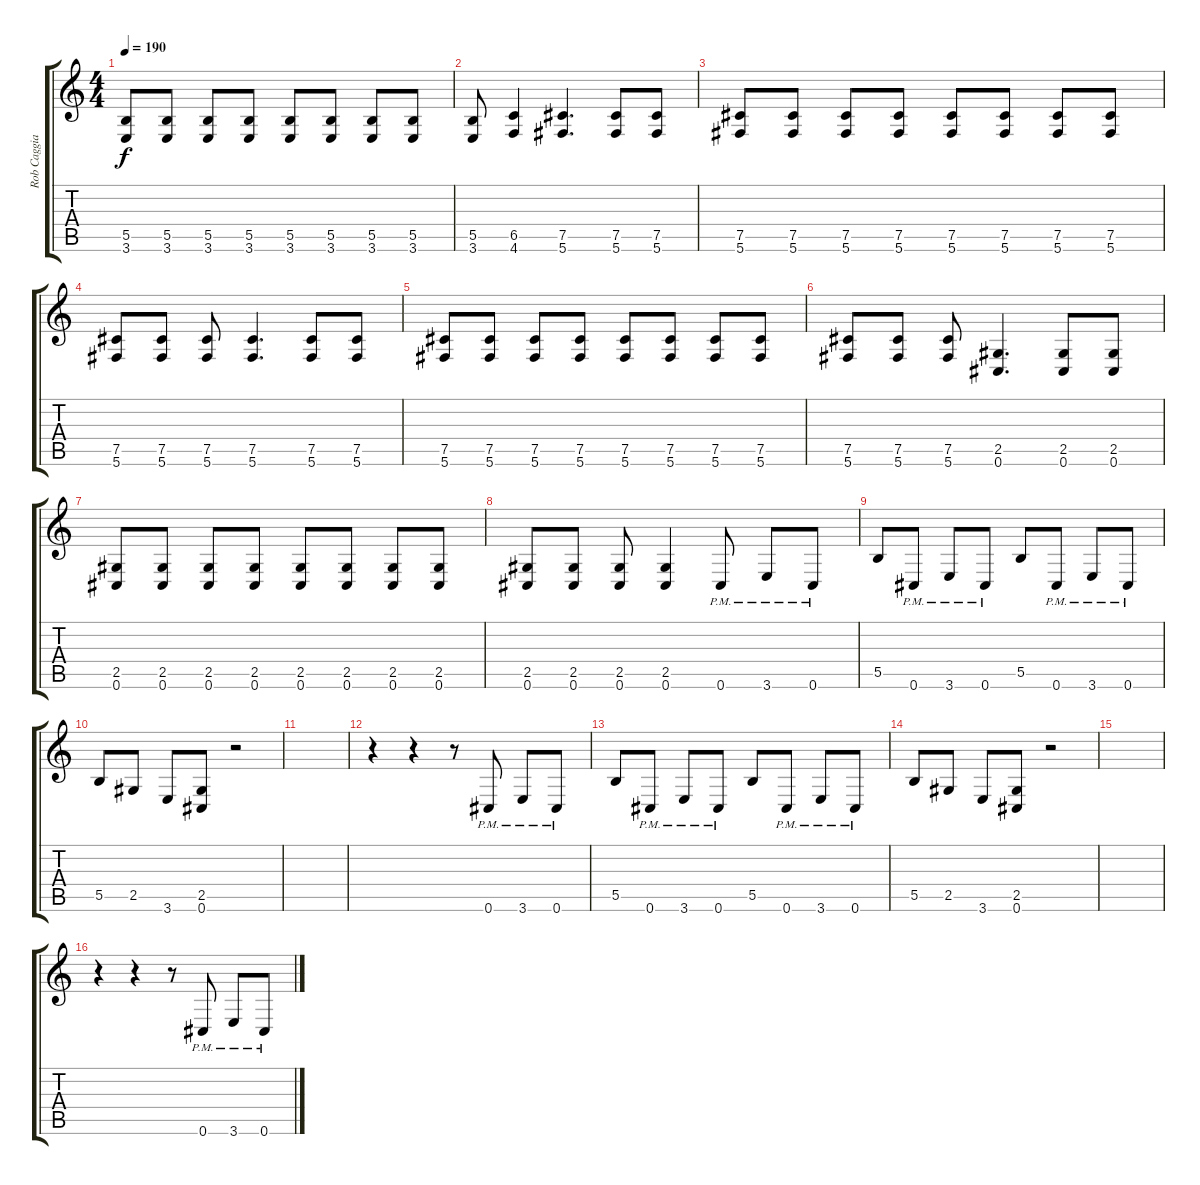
\track ("Rob Caggiano" "Rob Caggia") {instrument distortionguitar}
\staff {score tabs}
\tuning (Db4 Ab3 E3 B2 Gb2 Db2) {hide}
\ts (4 4)
\tempo 190
\clef g2
\ks c
(5.5 3.6).8{dy f} (5.5 3.6).8 (5.5 3.6).8 (5.5 3.6).8 (5.5 3.6).8 (5.5 3.6).8 (5.5 3.6).8 (5.5 3.6).8 |
(5.5 3.6).8 (6.5 4.6).4 (7.5 5.6).4{d} (7.5 5.6).8 (7.5 5.6).8 |
(7.5 5.6).8 (7.5 5.6).8 (7.5 5.6).8 (7.5 5.6).8 (7.5 5.6).8 (7.5 5.6).8 (7.5 5.6).8 (7.5 5.6).8 |
(7.5 5.6).8 (7.5 5.6).8 (7.5 5.6).8 (7.5 5.6).4{d} (7.5 5.6).8 (7.5 5.6).8 |
(7.5 5.6).8 (7.5 5.6).8 (7.5 5.6).8 (7.5 5.6).8 (7.5 5.6).8 (7.5 5.6).8 (7.5 5.6).8 (7.5 5.6).8 |
(7.5 5.6).8 (7.5 5.6).8 (7.5 5.6).8 (2.5 0.6).4{d} (2.5 0.6).8 (2.5 0.6).8 |
(2.5 0.6).8 (2.5 0.6).8 (2.5 0.6).8 (2.5 0.6).8 (2.5 0.6).8 (2.5 0.6).8 (2.5 0.6).8 (2.5 0.6).8 |
(2.5 0.6).8 (2.5 0.6).8 (2.5 0.6).8 (2.5 0.6).4 0.6{pm}.8 3.6{pm}.8 0.6{pm}.8 |
5.5.8 0.6{pm}.8 3.6{pm}.8 0.6{pm}.8 5.5.8 0.6{pm}.8 3.6{pm}.8 0.6{pm}.8 |
5.5.8 2.5.8 3.6.8 (2.5 0.6).8 r.2 |
|
r.4 r.4 r.8 0.6{pm}.8 3.6{pm}.8 0.6{pm}.8 |
5.5.8 0.6{pm}.8 3.6{pm}.8 0.6{pm}.8 5.5.8 0.6{pm}.8 3.6{pm}.8 0.6{pm}.8 |
5.5.8 2.5.8 3.6.8 (2.5 0.6).8 r.2 |
|
r.4 r.4 r.8 0.6{pm}.8 3.6{pm}.8 0.6{pm}.8
